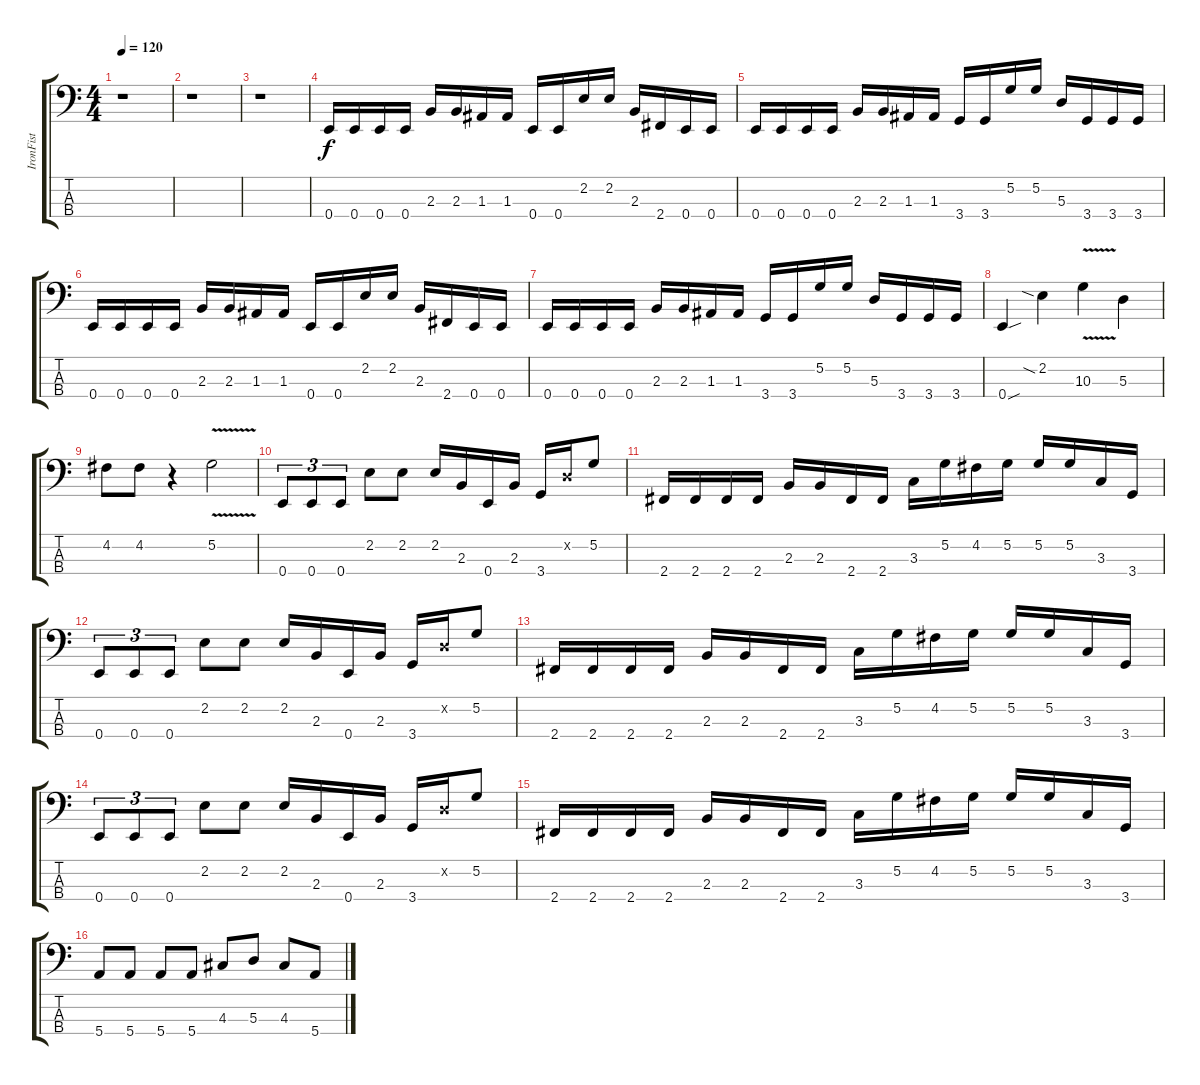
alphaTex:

\track ("IronFist" "IronFist") {instrument electricbassfinger}
\staff {score tabs}
\tuning (G2 D2 A1 E1) {hide}
\ts (4 4)
\tempo 120
\clef f4
\ks c
r.1{dy f} |
r.1 |
r.1 |
0.4.16 0.4.16 0.4.16 0.4.16 2.3.16 2.3.16 1.3.16 1.3.16 0.4.16 0.4.16 2.2.16 2.2.16 2.3.16 2.4.16 0.4.16 0.4.16 |
0.4.16 0.4.16 0.4.16 0.4.16 2.3.16 2.3.16 1.3.16 1.3.16 3.4.16 3.4.16 5.2.16 5.2.16 5.3.16 3.4.16 3.4.16 3.4.16 |
0.4.16 0.4.16 0.4.16 0.4.16 2.3.16 2.3.16 1.3.16 1.3.16 0.4.16 0.4.16 2.2.16 2.2.16 2.3.16 2.4.16 0.4.16 0.4.16 |
0.4.16 0.4.16 0.4.16 0.4.16 2.3.16 2.3.16 1.3.16 1.3.16 3.4.16 3.4.16 5.2.16 5.2.16 5.3.16 3.4.16 3.4.16 3.4.16 |
0.4{sou}.4 2.2{sia}.4 10.3{v}.4 5.3.4 |
4.2.8 4.2.8 r.4 5.2{v}.2 |
0.4.8{tu (3 2)} 0.4.8{tu (3 2)} 0.4.8{tu (3 2)} 2.2.8 2.2.8 2.2.16 2.3.16 0.4.16 2.3.16 3.4.16 0.2{x}.16 5.2.8 |
2.4.16 2.4.16 2.4.16 2.4.16 2.3.16 2.3.16 2.4.16 2.4.16 3.3.16 5.2.16 4.2.16 5.2.16 5.2.16 5.2.16 3.3.16 3.4.16 |
0.4.8{tu (3 2)} 0.4.8{tu (3 2)} 0.4.8{tu (3 2)} 2.2.8 2.2.8 2.2.16 2.3.16 0.4.16 2.3.16 3.4.16 0.2{x}.16 5.2.8 |
2.4.16 2.4.16 2.4.16 2.4.16 2.3.16 2.3.16 2.4.16 2.4.16 3.3.16 5.2.16 4.2.16 5.2.16 5.2.16 5.2.16 3.3.16 3.4.16 |
0.4.8{tu (3 2)} 0.4.8{tu (3 2)} 0.4.8{tu (3 2)} 2.2.8 2.2.8 2.2.16 2.3.16 0.4.16 2.3.16 3.4.16 0.2{x}.16 5.2.8 |
2.4.16 2.4.16 2.4.16 2.4.16 2.3.16 2.3.16 2.4.16 2.4.16 3.3.16 5.2.16 4.2.16 5.2.16 5.2.16 5.2.16 3.3.16 3.4.16 |
5.4.8 5.4.8 5.4.8 5.4.8 4.3.8 5.3.8 4.3.8 5.4.8
